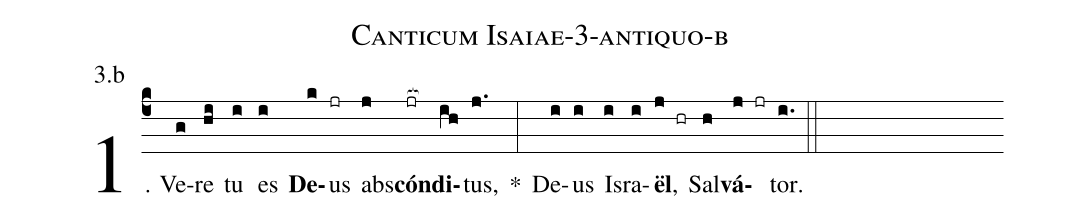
name: Canticum Isaiae-3-antiquo-b;
annotation: 3.b;
%%
(c4)1. Ve(g)re(hi) tu(i) es(i) <b>De</b>(k)us(jr) abs(j)<b>cón</b>(jr[ocb:1{])<b>di</b>(ih[ocb:0}])tus,(j.) *(:) De(i)us(i) Is(i)ra(i)<b>ël</b>,(j hr) Sal(h)<b>vá</b>(j jr)tor.(i.) (::)
